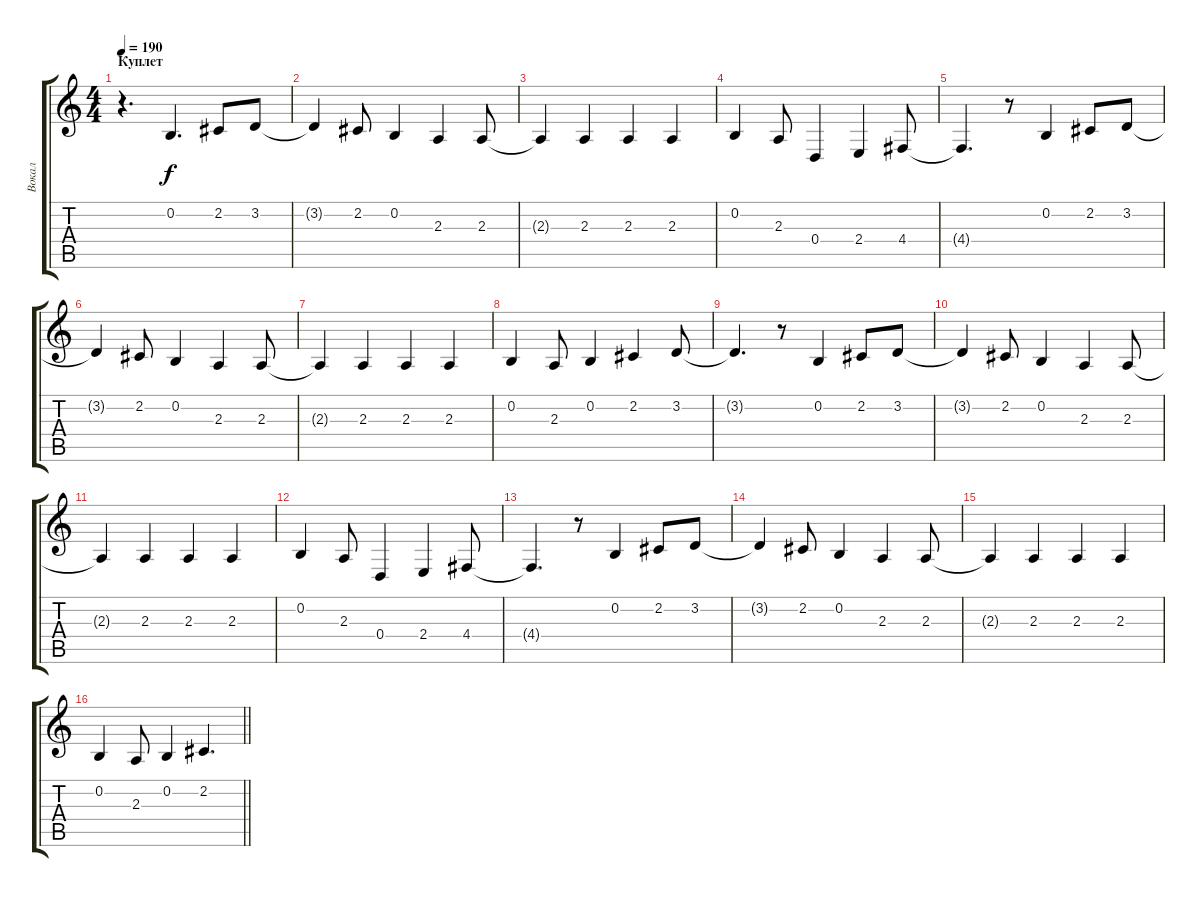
\track ("Вокал" "Вокал") {instrument lead2sawtooth}
\staff {score tabs}
\tuning (E4 B3 G3 D3 A2 E2) {hide}
\ts (4 4)
\section ("" "Куплет")
\tempo 190
\clef g2
\ks c
r.4{d dy f} 0.2.4{d} 2.2.8 3.2.8 |
3.2{t}.4 2.2.8 0.2.4 2.3.4 2.3.8 |
2.3{t}.4 2.3.4 2.3.4 2.3.4 |
0.2.4 2.3.8 0.4.4 2.4.4 4.4.8 |
4.4{t}.4{d} r.8 0.2.4 2.2.8 3.2.8 |
3.2{t}.4 2.2.8 0.2.4 2.3.4 2.3.8 |
2.3{t}.4 2.3.4 2.3.4 2.3.4 |
0.2.4 2.3.8 0.2.4 2.2.4 3.2.8 |
3.2{t}.4{d} r.8 0.2.4 2.2.8 3.2.8 |
3.2{t}.4 2.2.8 0.2.4 2.3.4 2.3.8 |
2.3{t}.4 2.3.4 2.3.4 2.3.4 |
0.2.4 2.3.8 0.4.4 2.4.4 4.4.8 |
4.4{t}.4{d} r.8 0.2.4 2.2.8 3.2.8 |
3.2{t}.4 2.2.8 0.2.4 2.3.4 2.3.8 |
2.3{t}.4 2.3.4 2.3.4 2.3.4 |
\barLineRight lightlight
0.2.4 2.3.8 0.2.4 2.2.4{d}
